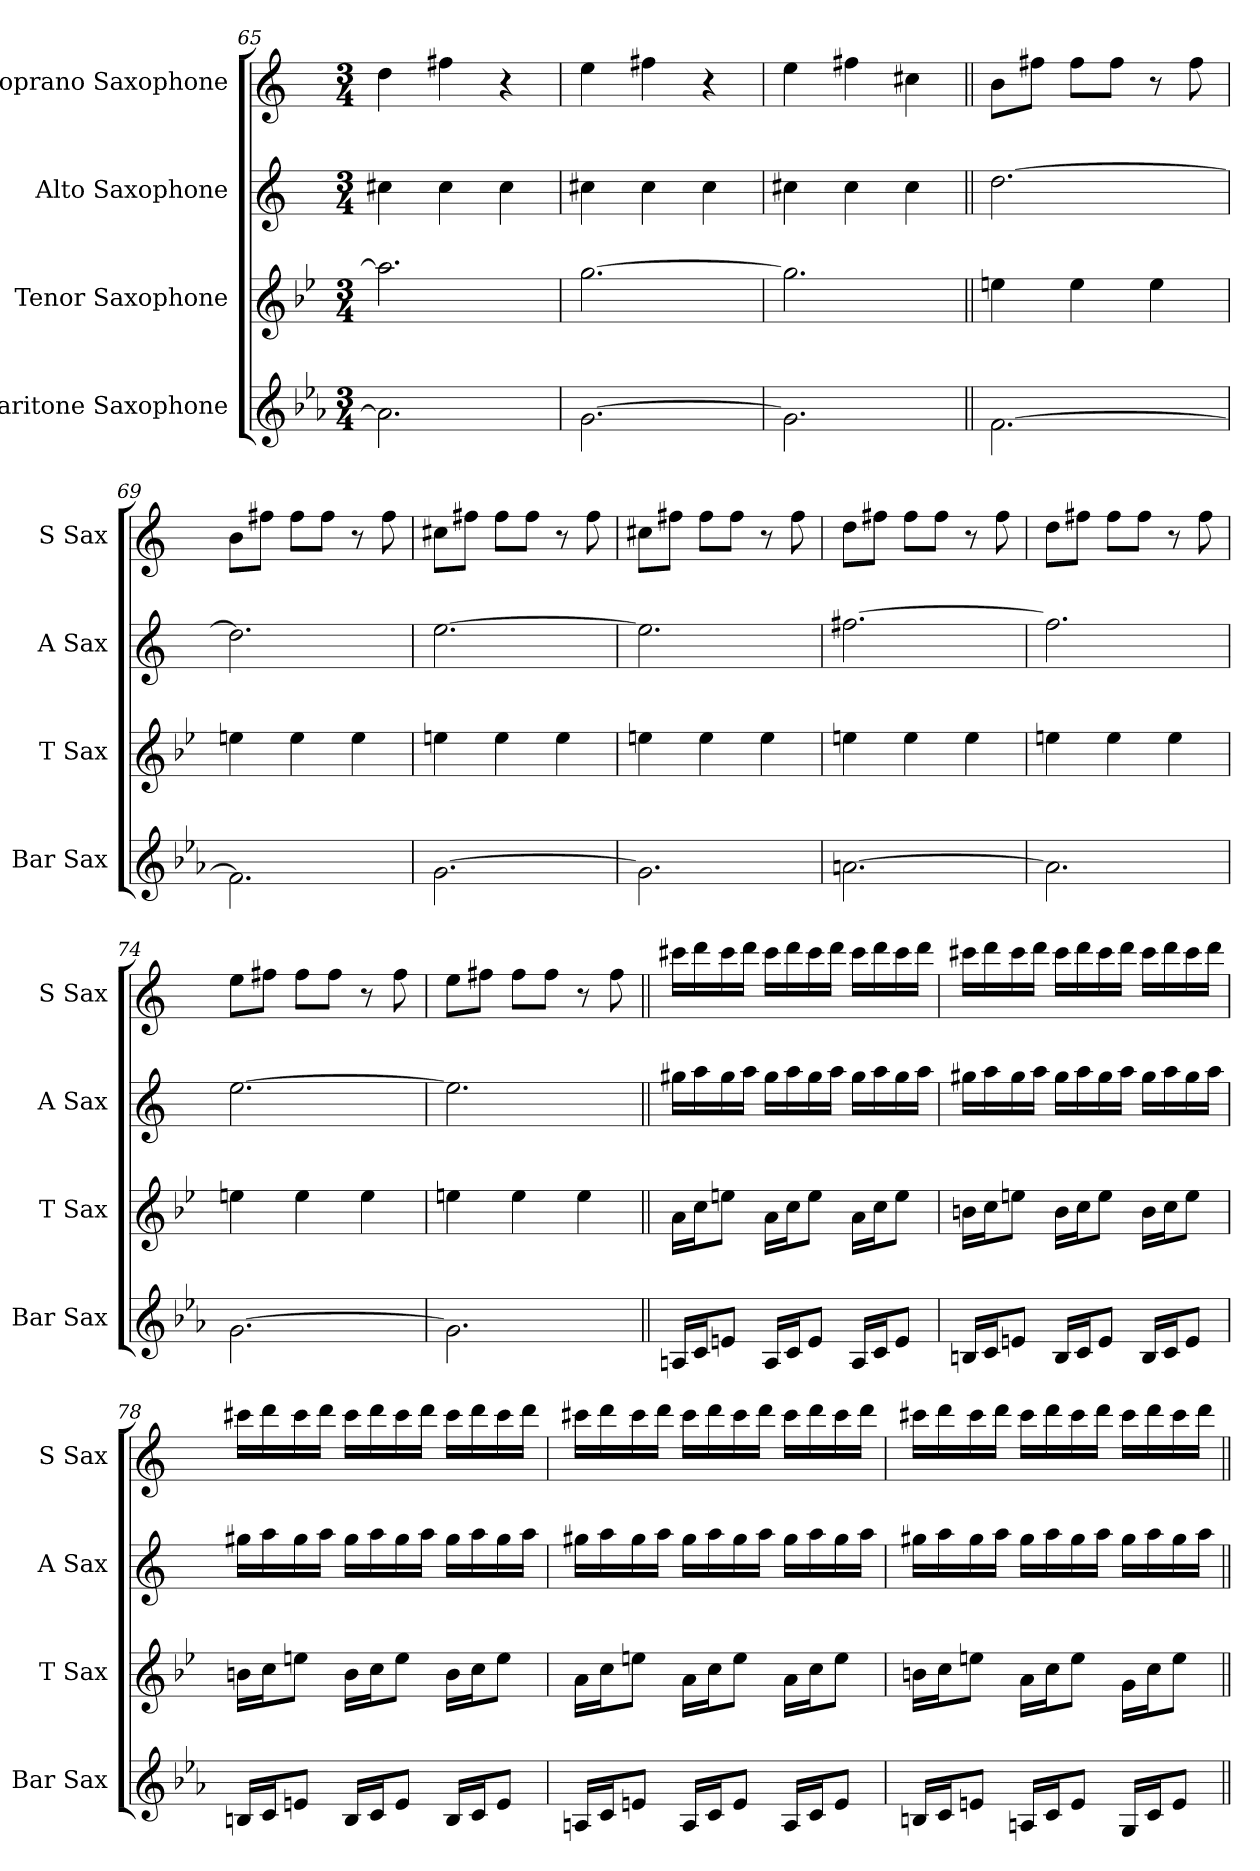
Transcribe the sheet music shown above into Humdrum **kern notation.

**kern	**kern	**kern	**kern
*part4	*part3	*part2	*part1
*staff4	*staff3	*staff2	*staff1
*I"Baritone Saxophone	*I"Tenor Saxophone	*I"Alto Saxophone	*I"Soprano Saxophone
*I'Bar Sax	*I'T Sax	*I'A Sax	*I'S Sax
*clefG2	*clefG2	*clefG2	*clefG2
*ITrd12c21	*ITrd8c14	*ITrd5c9	*ITrd1c2
*k[b-e-a-]	*k[b-e-]	*k[b-e-a-]	*k[b-e-]
*M3/4	*M3/4	*M3/4	*M3/4
=65	=65	=65	=65
2.A\]	2.a\]	4en\	4cc\
.	.	4e\	4een\
.	.	4e\	4r
=66	=66	=66	=66
[2.G\	[2.g\	4en\	4dd\
.	.	4e\	4een\
.	.	4e\	4r
!!LO:LB:g=z
=67	=67	=67	=67
2.G\]	2.g\]	4en\	4dd\
.	.	4e\	4een\
.	.	4e\	4bn\
=68||	=68||	=68||	=68||
[2.F\	4en\	[2.f\	8a\L
.	.	.	8een\J
.	4e\	.	8ee\L
.	.	.	8ee\J
.	4e\	.	8r
.	.	.	8ee\
=69	=69	=69	=69
2.F\]	4en\	2.f\]	8a\L
.	.	.	8een\J
.	4e\	.	8ee\L
.	.	.	8ee\J
.	4e\	.	8r
.	.	.	8ee\
=70	=70	=70	=70
[2.G\	4en\	[2.g\	8bn\L
.	.	.	8een\J
.	4e\	.	8ee\L
.	.	.	8ee\J
.	4e\	.	8r
.	.	.	8ee\
=71	=71	=71	=71
2.G\]	4en\	2.g\]	8bn\L
.	.	.	8een\J
.	4e\	.	8ee\L
.	.	.	8ee\J
.	4e\	.	8r
.	.	.	8ee\
=72	=72	=72	=72
[2.An\	4en\	[2.an\	8cc\L
.	.	.	8een\J
.	4e\	.	8ee\L
.	.	.	8ee\J
.	4e\	.	8r
.	.	.	8ee\
!!LO:LB:g=z
=73	=73	=73	=73
2.A\]	4en\	2.a\]	8cc\L
.	.	.	8een\J
.	4e\	.	8ee\L
.	.	.	8ee\J
.	4e\	.	8r
.	.	.	8ee\
=74	=74	=74	=74
[2.G\	4en\	[2.g\	8dd\L
.	.	.	8een\J
.	4e\	.	8ee\L
.	.	.	8ee\J
.	4e\	.	8r
.	.	.	8ee\
=75	=75	=75	=75
2.G\]	4en\	2.g\]	8dd\L
.	.	.	8een\J
.	4e\	.	8ee\L
.	.	.	8ee\J
.	4e\	.	8r
.	.	.	8ee\
=76||	=76||	=76||	=76||
16AAn/LL	16A\LL	16bn\LL	16bbn\LL
16C/J	16c\J	16cc\	16ccc\
8En/J	8en\J	16b\	16bb\
.	.	16cc\JJ	16ccc\JJ
16AA/LL	16A\LL	16b\LL	16bb\LL
16C/J	16c\J	16cc\	16ccc\
8E/J	8e\J	16b\	16bb\
.	.	16cc\JJ	16ccc\JJ
16AA/LL	16A\LL	16b\LL	16bb\LL
16C/J	16c\J	16cc\	16ccc\
8E/J	8e\J	16b\	16bb\
.	.	16cc\JJ	16ccc\JJ
!!LO:PB:g=z
=77	=77	=77	=77
16BBn/LL	16Bn\LL	16bn\LL	16bbn\LL
16C/J	16c\J	16cc\	16ccc\
8En/J	8en\J	16b\	16bb\
.	.	16cc\JJ	16ccc\JJ
16BB/LL	16B\LL	16b\LL	16bb\LL
16C/J	16c\J	16cc\	16ccc\
8E/J	8e\J	16b\	16bb\
.	.	16cc\JJ	16ccc\JJ
16BB/LL	16B\LL	16b\LL	16bb\LL
16C/J	16c\J	16cc\	16ccc\
8E/J	8e\J	16b\	16bb\
.	.	16cc\JJ	16ccc\JJ
=78	=78	=78	=78
16BBn/LL	16Bn\LL	16bn\LL	16bbn\LL
16C/J	16c\J	16cc\	16ccc\
8En/J	8en\J	16b\	16bb\
.	.	16cc\JJ	16ccc\JJ
16BB/LL	16B\LL	16b\LL	16bb\LL
16C/J	16c\J	16cc\	16ccc\
8E/J	8e\J	16b\	16bb\
.	.	16cc\JJ	16ccc\JJ
16BB/LL	16B\LL	16b\LL	16bb\LL
16C/J	16c\J	16cc\	16ccc\
8E/J	8e\J	16b\	16bb\
.	.	16cc\JJ	16ccc\JJ
!!LO:LB:g=z
=79	=79	=79	=79
16AAn/LL	16A\LL	16bn\LL	16bbn\LL
16C/J	16c\J	16cc\	16ccc\
8En/J	8en\J	16b\	16bb\
.	.	16cc\JJ	16ccc\JJ
16AA/LL	16A\LL	16b\LL	16bb\LL
16C/J	16c\J	16cc\	16ccc\
8E/J	8e\J	16b\	16bb\
.	.	16cc\JJ	16ccc\JJ
16AA/LL	16A\LL	16b\LL	16bb\LL
16C/J	16c\J	16cc\	16ccc\
8E/J	8e\J	16b\	16bb\
.	.	16cc\JJ	16ccc\JJ
=80	=80	=80	=80
16BBn/LL	16Bn\LL	16bn\LL	16bbn\LL
16C/J	16c\J	16cc\	16ccc\
8En/J	8en\J	16b\	16bb\
.	.	16cc\JJ	16ccc\JJ
16AAn/LL	16A\LL	16b\LL	16bb\LL
16C/J	16c\J	16cc\	16ccc\
8E/J	8e\J	16b\	16bb\
.	.	16cc\JJ	16ccc\JJ
16GG/LL	16G\LL	16b\LL	16bb\LL
16C/J	16c\J	16cc\	16ccc\
8E/J	8e\J	16b\	16bb\
.	.	16cc\JJ	16ccc\JJ
=||	=||	=||	=||
*-	*-	*-	*-
